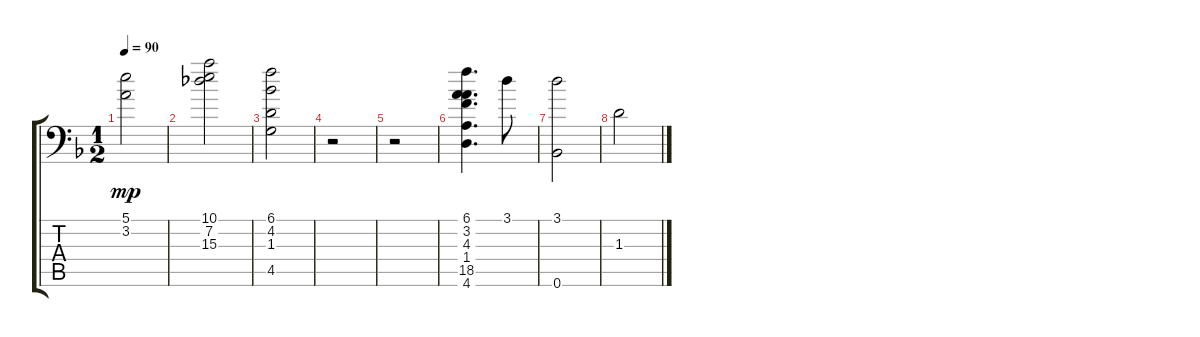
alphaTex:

\track "" {instrument acousticguitarnylon}
\staff {score tabs}
\tuning (B3 Gb3 Db3 Ab2 Eb2 Bb1) {hide}
\ts (1 2)
\tempo 90
\clef f4
\ks f
(5.1 3.2).2{dy mp} |
(10.1 7.2 15.3).2 |
(6.1 4.2 1.3 4.5).2 |
r.2 |
r.2 |
(6.1 3.2 4.3 1.4 18.5 4.6).4{d} 3.1.8 |
(3.1 0.6).2 |
1.3.2
